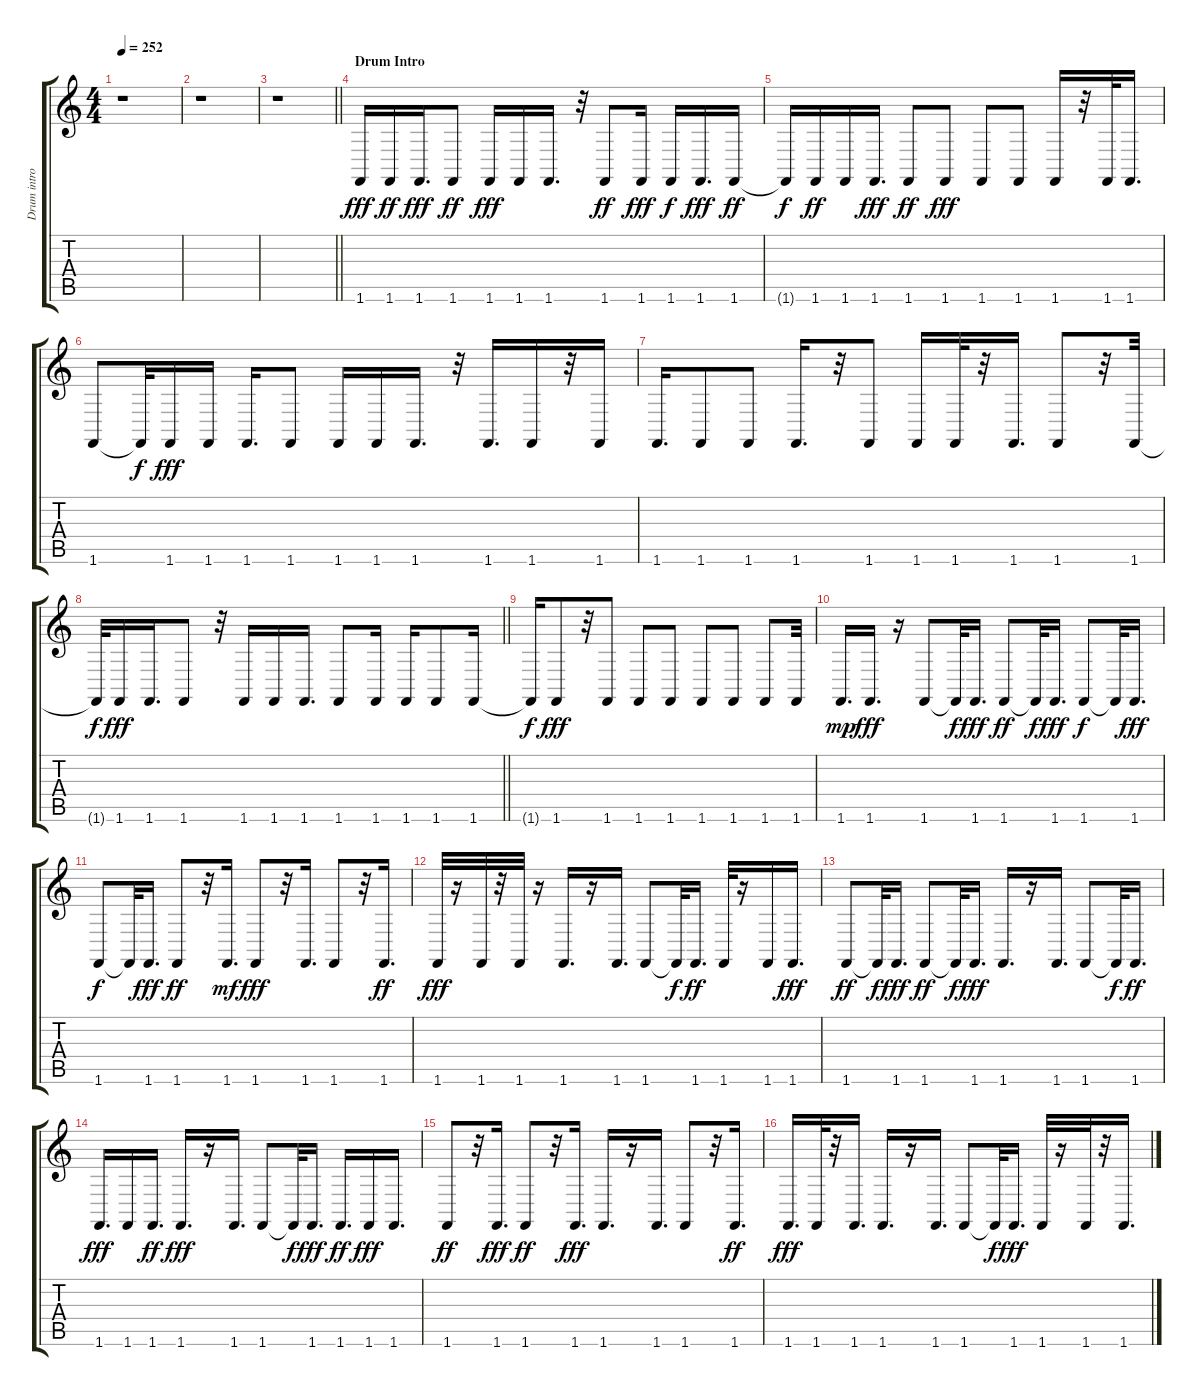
\track ("Drum intro" "Drum intro") {instrument melodictom}
\staff {score tabs}
\tuning (E4 B3 G3 D3 A2 E2) {hide}
\ts (4 4)
\tempo 252
\clef g2
\ks c
r.1{dy fff instrument melodictom} |
r.1 |
\barLineRight lightlight
r.1 |
\section ("" "Drum Intro")
1.6.16 1.6.16{dy ff} 1.6.16{d dy fff} 1.6.8{dy ff} 1.6.16{dy fff} 1.6.16 1.6.16{d} r.32 1.6.8{dy ff} 1.6.16{dy fff} 1.6.16{dy f} 1.6.16{d dy fff} 1.6.16{dy ff} |
1.6{t}.16{dy f} 1.6.16{dy ff} 1.6.16 1.6.16{d dy fff} 1.6.8{dy ff} 1.6.8{dy fff} 1.6.8 1.6.8 1.6.16 r.32 1.6.32 1.6.16{d} |
1.6.8 1.6{t}.32{dy f} 1.6.16{dy fff} 1.6.16 1.6.16{d} 1.6.8 1.6.16 1.6.16 1.6.16{d} r.32 1.6.16{d} 1.6.16 r.32 1.6.16 |
1.6.16{d} 1.6.8 1.6.8 1.6.16{d} r.32 1.6.8 1.6.16 1.6.32 r.32 1.6.16{d} 1.6.8 r.32 1.6.32 |
\barLineRight lightlight
1.6{t}.32{dy f} 1.6.16{dy fff} 1.6.16{d} 1.6.8 r.32 1.6.16 1.6.16 1.6.16{d} 1.6.8 1.6.16 1.6.16 1.6.8 1.6.16 |
1.6{t}.16{dy f} 1.6.8{dy fff} r.32 1.6.8 1.6.8 1.6.8 1.6.8 1.6.8 1.6.8 1.6.32 |
1.6.16{d dy mp} 1.6.16{d dy fff} r.16 1.6.8 1.6{t}.32{dy f} 1.6.16{d dy fff} 1.6.8{dy ff} 1.6{t}.32{dy f} 1.6.16{d dy fff} 1.6.8{dy f} 1.6{t}.32 1.6.16{d dy fff} |
1.6.8{dy f} 1.6{t}.32 1.6.16{d dy fff} 1.6.8{dy ff} r.32 1.6.16{d dy mf} 1.6.8{dy fff} r.32 1.6.16{d} 1.6.8 r.32 1.6.16{d dy ff} |
1.6.32{dy fff} r.16 1.6.32 r.32 1.6.32 r.16 1.6.16{d} r.16 1.6.16{d} 1.6.8 1.6{t}.32{dy f} 1.6.16{d dy ff} 1.6.32 r.16 1.6.16 1.6.16{d dy fff} |
1.6.8{dy ff} 1.6{t}.32{dy f} 1.6.16{d dy fff} 1.6.8{dy ff} 1.6{t}.32{dy f} 1.6.16{d dy fff} 1.6.16{d} r.16 1.6.16{d} 1.6.8 1.6{t}.32{dy f} 1.6.16{d dy ff} |
1.6.16{d dy fff} 1.6.16 1.6.16{d dy ff} 1.6.16{d dy fff} r.16 1.6.16{d} 1.6.8 1.6{t}.32{dy f} 1.6.16{d dy fff} 1.6.16{d dy ff} 1.6.16{dy fff} 1.6.16{d} |
1.6.8{dy ff} r.32 1.6.16{d dy fff} 1.6.8{dy ff} r.32 1.6.16{d dy fff} 1.6.16{d} r.16 1.6.16{d} 1.6.8 r.32 1.6.16{d dy ff} |
1.6.16{d dy fff} 1.6.32 r.32 1.6.16{d} 1.6.16{d} r.16 1.6.16{d} 1.6.8 1.6{t}.32{dy f} 1.6.16{d dy fff} 1.6.32 r.16 1.6.32 r.32 1.6.16{d}
